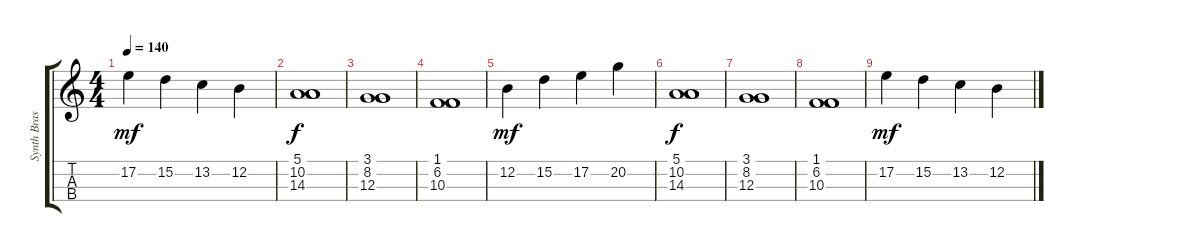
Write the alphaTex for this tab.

\track ("Synth Brass" "Synth Bras") {instrument synthbrass1}
\staff {score tabs}
\tuning (E4 B3 G3 D3) {hide}
\ts (4 4)
\tempo 140
\clef g2
\ks c
17.2.4{dy mf} 15.2.4 13.2.4 12.2.4 |
(5.1 10.2 14.3).1{dy f} |
(3.1 8.2 12.3).1 |
(1.1 6.2 10.3).1 |
12.2.4{dy mf} 15.2.4 17.2.4 20.2.4 |
(5.1 10.2 14.3).1{dy f} |
(3.1 8.2 12.3).1 |
(1.1 6.2 10.3).1 |
17.2.4{dy mf} 15.2.4 13.2.4 12.2.4
